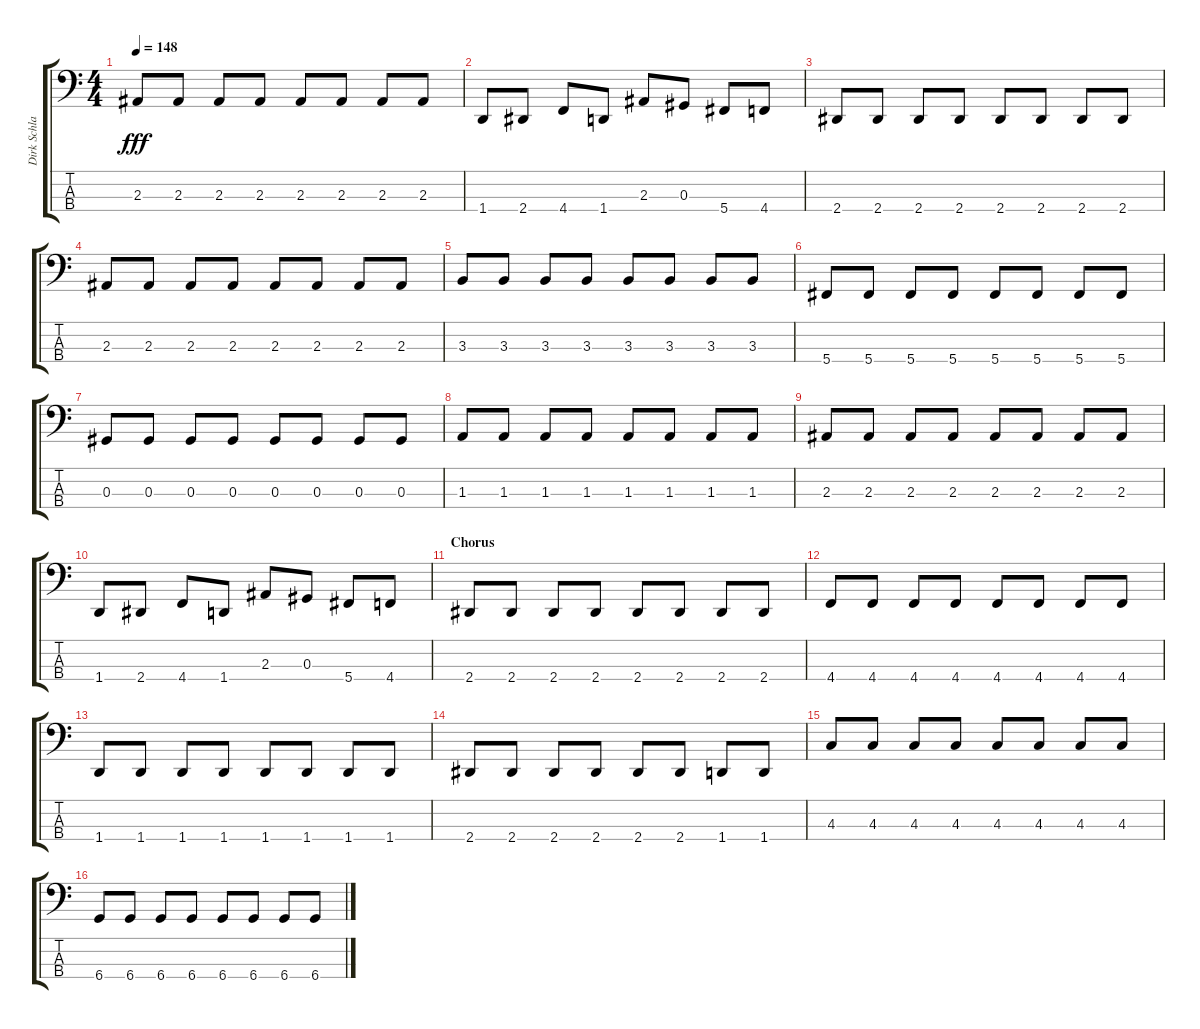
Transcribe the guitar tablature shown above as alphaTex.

\track ("Dirk Schlachter<Bass>" "Dirk Schla") {instrument electricbassfinger}
\staff {score tabs}
\tuning (Gb2 Db2 Ab1 Db1) {hide}
\ts (4 4)
\tempo 148
\clef f4
\ks c
2.3.8{dy fff} 2.3.8 2.3.8 2.3.8 2.3.8 2.3.8 2.3.8 2.3.8 |
1.4.8 2.4.8 4.4.8 1.4.8 2.3.8 0.3.8 5.4.8 4.4.8 |
2.4.8 2.4.8 2.4.8 2.4.8 2.4.8 2.4.8 2.4.8 2.4.8 |
2.3.8 2.3.8 2.3.8 2.3.8 2.3.8 2.3.8 2.3.8 2.3.8 |
3.3.8 3.3.8 3.3.8 3.3.8 3.3.8 3.3.8 3.3.8 3.3.8 |
5.4.8 5.4.8 5.4.8 5.4.8 5.4.8 5.4.8 5.4.8 5.4.8 |
0.3.8 0.3.8 0.3.8 0.3.8 0.3.8 0.3.8 0.3.8 0.3.8 |
1.3.8 1.3.8 1.3.8 1.3.8 1.3.8 1.3.8 1.3.8 1.3.8 |
2.3.8 2.3.8 2.3.8 2.3.8 2.3.8 2.3.8 2.3.8 2.3.8 |
1.4.8 2.4.8 4.4.8 1.4.8 2.3.8 0.3.8 5.4.8 4.4.8 |
\section ("" "Chorus")
2.4.8 2.4.8 2.4.8 2.4.8 2.4.8 2.4.8 2.4.8 2.4.8 |
4.4.8 4.4.8 4.4.8 4.4.8 4.4.8 4.4.8 4.4.8 4.4.8 |
1.4.8 1.4.8 1.4.8 1.4.8 1.4.8 1.4.8 1.4.8 1.4.8 |
2.4.8 2.4.8 2.4.8 2.4.8 2.4.8 2.4.8 1.4.8 1.4.8 |
4.3.8 4.3.8 4.3.8 4.3.8 4.3.8 4.3.8 4.3.8 4.3.8 |
6.4.8 6.4.8 6.4.8 6.4.8 6.4.8 6.4.8 6.4.8 6.4.8
